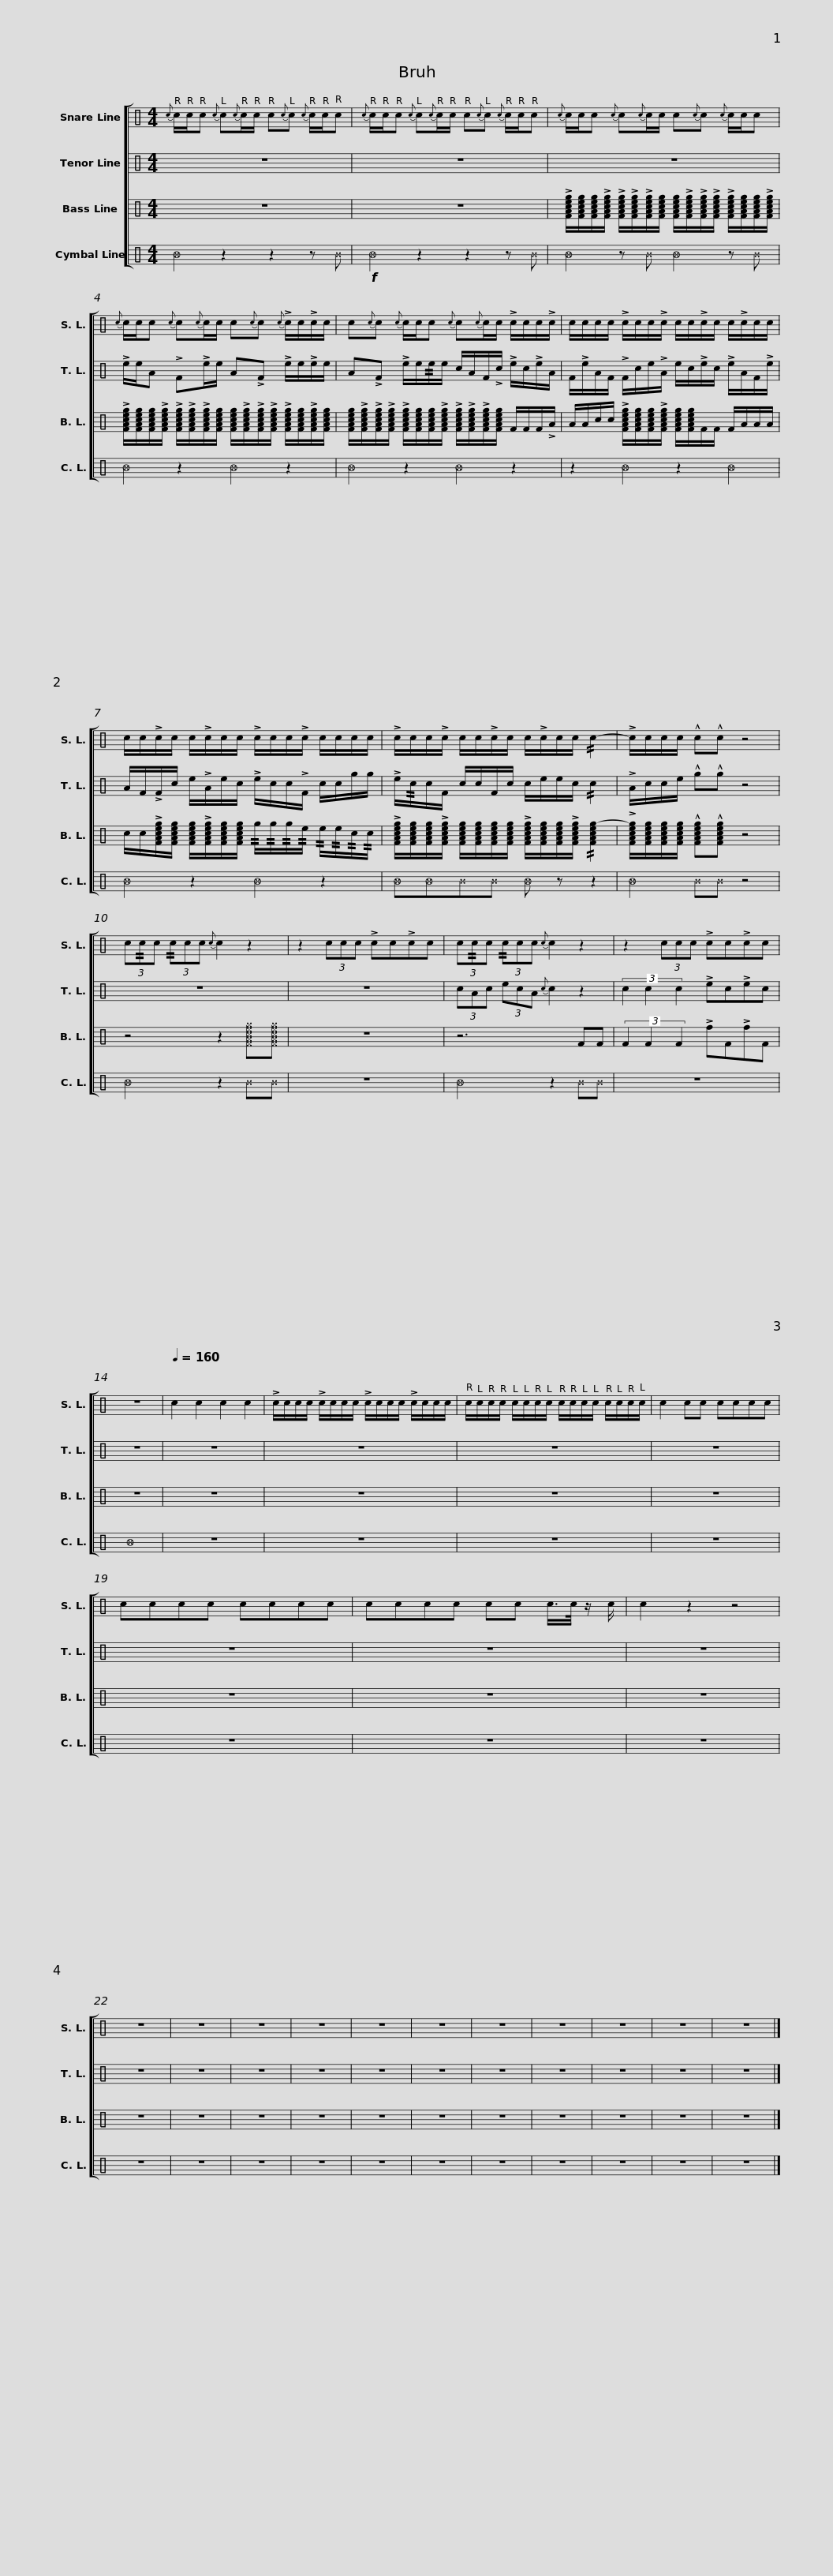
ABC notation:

X:1
%%score [ 1 2 3 4 ]
L:1/8
M:4/4
I:linebreak $
K:C
V:1 perc
K:none
V:2 perc
K:none
V:3 perc
K:none
V:4 perc
K:none
V:1
{c} c/c/c{c} c{c}c/c/ c{c}c{c} c/c/c |{c} c/c/c{c} c{c}c/c/ c{c}c{c} c/c/c |{c} c/c/c{c} c{c}c/c/ c{c}c{c} c/c/c |${c} c/c/c{c} c{c}c/c/ c{c}c{c} !>!c/c/!>!c/c/ | c{c}c{c} c/c/c{c} c{c}c/c/ !>!c/c/c/!>!c/ | %5
 c/c/c/c/ !>!c/c/c/!>!c/ c/c/!>!c/c/ c/!>!c/c/c/ | c/c/!>!c/c/ c/!>!c/c/c/ !>!c/c/c/!>!c/ c/c/c/c/ |$ !>!c/c/c/!>!c/ c/c/!>!c/c/ c/!>!c/c/c/ !//!c2- | !>!c/c/c/c/ !^!c!^!c z4 | (3c!//!cc (3!//!ccc{c} c2 z2 | %10
 z2 (3ccc !>!cc!>!cc | (3c!//!cc (3!//!ccc{c} c2 z2 | z2 (3ccc !>!cc!>!cc | z8 |[Q:1/4=160] c2 c2 c2 c2 |$ %15
 !>!c/c/c/c/ !>!c/c/c/c/ !>!c/c/c/c/ !>!c/c/c/c/ | c/c/c/c/ c/c/c/c/ c/c/c/c/ c/c/c/c/ | c2 cc cccc | cccc cccc | cccc cc c/>c/ z/ c/ | %20
 c2 z2 z4 | z8 |$ z8 | z8 | z8 | %25
 z8 | z8 | z8 | z8 | z8 | %30
 z8 | z8 |] %32
V:2
 z8 | z8 | z8 |$ !>!e/e/A !>!F!>!e/e/ A!>!F !>!e/e/!>!e/e/ | A!>!F !>!e/e/!//!e/e/ c/A/F/!>!c/ !>!e/c/!>!e/A/ | %5
 F/!>!e/A/F/ !>!F/c/e/!>!A/ e/c/!>!e/c/ !>!e/A/F/!>!e/ | A/F/!>!F/c/ e/!>!A/e/c/ !>!e/c/c/!>!F/ c/c/g/g/ |$ !>!e/!//!c/c/F/ c/c/F/c/ c/e/e/c/ !//!c2- | !>!A/c/c/e/ !^!g!^!g z4 | z8 | %10
 z8 | (3cAc (3ecA{c} c2 z2 | (3c2 c2 c2 !>!ec!>!ec | z8 | z8 |$ %15
 z8 | z8 | z8 | z8 | z8 | %20
 z8 | z8 |$ z8 | z8 | z8 | %25
 z8 | z8 | z8 | z8 | z8 | %30
 z8 | z8 |] %32
V:3
 z8 | z8 | !>![FAceg]/[FAceg]/[FAceg]/!>![FAceg]/ !>![FAceg]/!>![FAceg]/!>![FAceg]/[FAceg]/ [FAceg]/!>![FAceg]/!>![FAceg]/!>![FAceg]/ !>![FAceg]/[FAceg]/[FAceg]/!>![FAceg]/ |$ !>![FAceg]/[FAceg]/[FAceg]/!>![FAceg]/ !>![FAceg]/!>![FAceg]/!>![FAceg]/[FAceg]/ [FAceg]/!>![FAceg]/!>![FAceg]/!>![FAceg]/ !>![FAceg]/[FAceg]/!>![FAceg]/[FAceg]/ | [FAceg]/!>![FAceg]/!>![FAceg]/!>![FAceg]/ !>![FAceg]/[FAceg]/[FAceg]/!>![FAceg]/ !>![FAceg]/!>![FAceg]/!>![FAceg]/[FAceg]/ F/F/F/!>!A/ | %5
 A/A/c/c/ !>![FAceg]/[FAceg]/[FAceg]/!>![FAceg]/ [FAceg]/[FAceg]/F/F/ F/A/A/A/ | c/c/!>![FAceg]/[FAceg]/ [FAceg]/!>![FAceg]/[FAceg]/[FAceg]/ !//!g/!//!g/!//!g/!//!e/ !//!e/!//!e/!//!c/!//!c/ |$ !>![FAceg]/[FAceg]/[FAceg]/!>![FAceg]/ [FAceg]/[FAceg]/[FAceg]/[FAceg]/ !>![FAceg]/[FAceg]/[FAceg]/!>![FAceg]/ !//![FAceg-]2 | !>![FAceg]/[FAceg]/[FAceg]/[FAceg]/ !^![FAceg]!^![FAceg] z4 | z4 z2 [^F^A^c^e^g][^F^A^c^e^g] | %10
 z8 | z6 FF | (3F2 F2 F2 !>!fF!>!fF | z8 | z8 |$ %15
 z8 | z8 | z8 | z8 | z8 | %20
 z8 | z8 |$ z8 | z8 | z8 | %25
 z8 | z8 | z8 | z8 | z8 | %30
 z8 | z8 |] %32
V:4
 _B2 z2 z2 z ^B |!f! _B2 z2 z2 z ^B | _B2 z ^B _B2 z ^B |$ _B2 z2 _B2 z2 | _B2 z2 _B2 z2 | %5
 z2 _B2 z2 _B2 | _B2 z2 _B2 z2 |$ _B_B^B^B _B z z2 | _B2 ^B^B z4 | _B4 z2 ^B^B | %10
 z8 | _B4 z2 ^B^B | z8 | _B8 | z8 |$ %15
 z8 | z8 | z8 | z8 | z8 | %20
 z8 | z8 |$ z8 | z8 | z8 | %25
 z8 | z8 | z8 | z8 | z8 | %30
 z8 | z8 |] %32
